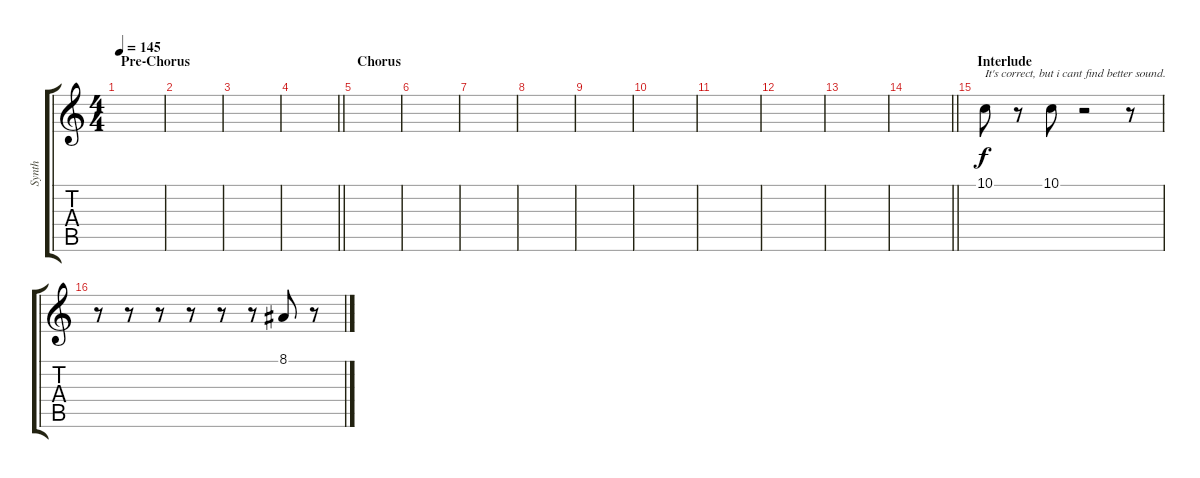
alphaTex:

\track ("Synth" "Synth") {instrument lead1square}
\staff {score tabs}
\tuning (D4 A3 F3 C3 G2 C2) {hide}
\ts (4 4)
\section ("" "Pre-Chorus")
\tempo 145
\clef g2
\ks c
|
|
|
\barLineRight lightlight
|
\section ("" "Chorus")
|
|
|
|
|
|
|
|
|
\barLineRight lightlight
|
\section ("" "Interlude")
10.1.8{txt "It's correct, but i cant find better sound."} r.8 10.1.8 r.2 r.8 |
r.8 r.8 r.8 r.8 r.8 r.8 8.1.8 r.8
